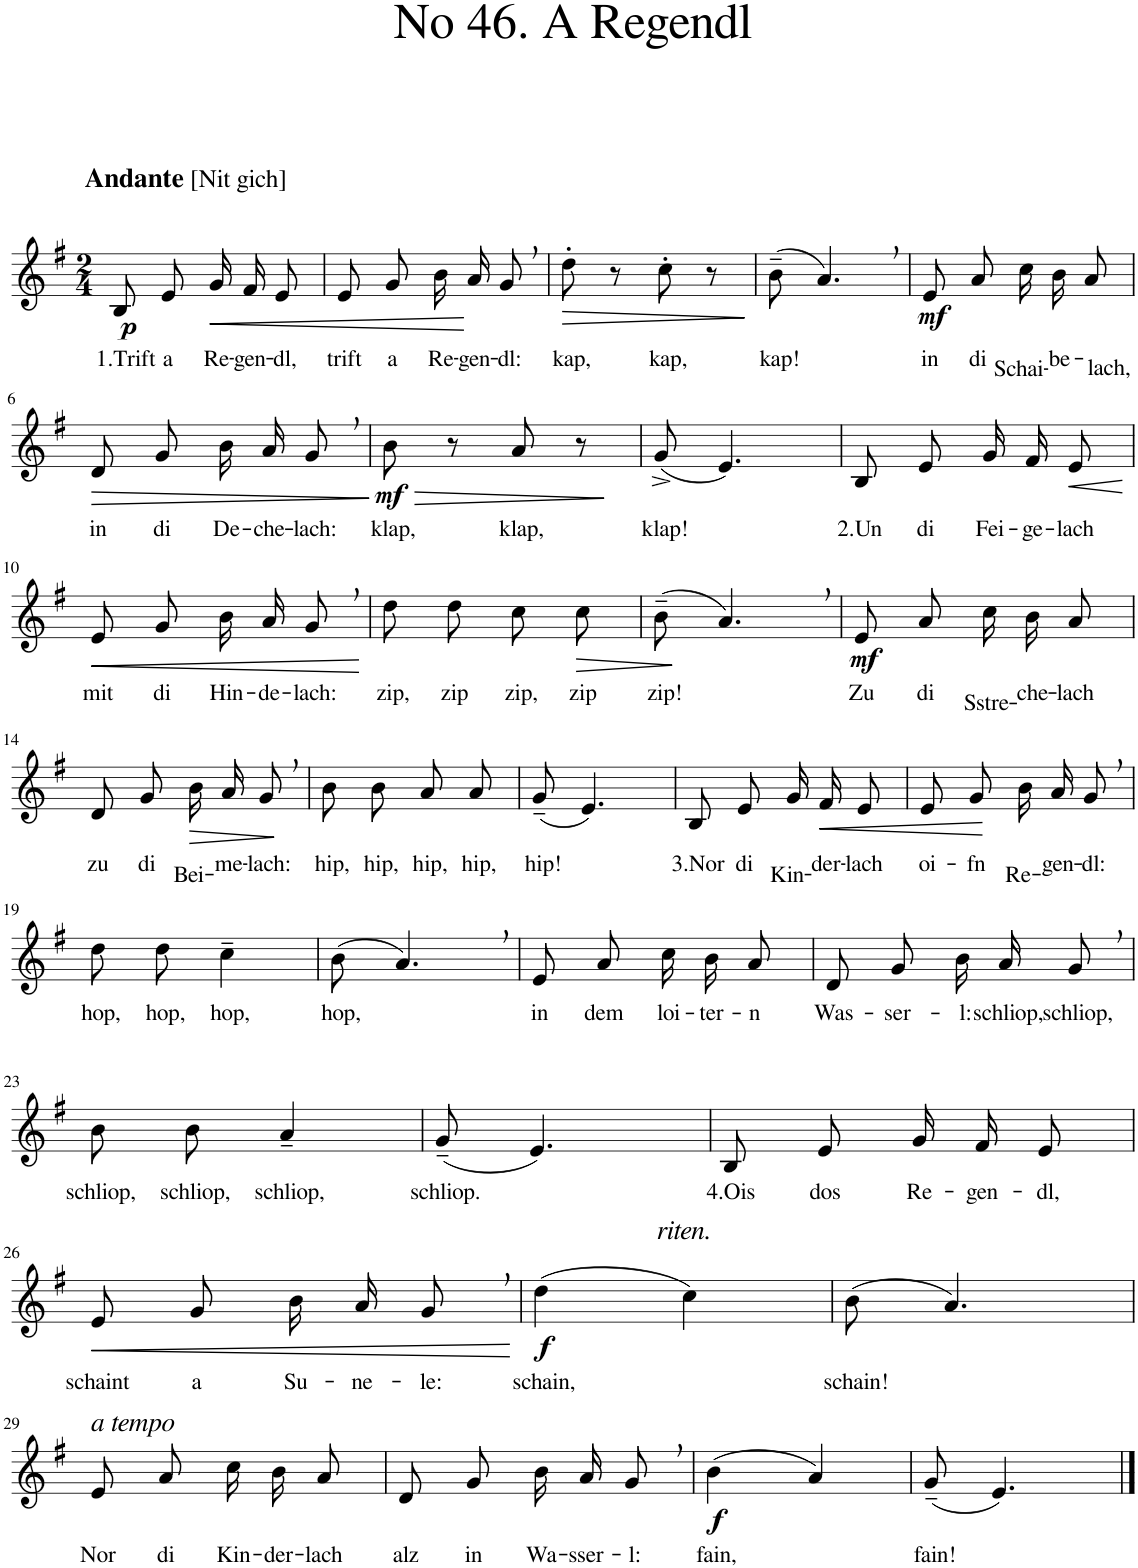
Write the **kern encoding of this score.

**kern	**text	**dynam
*part1	*part1	*part1
*staff1	*staff1	*staff1
*I"Klavier	*	*
*I'Klav.	*	*
*clefG2	*	*
*k[f#]	*	*
*M2/4	*	*
=1	=1	=1
!LO:TX:a:B:t=Andante	!	!
!LO:TX:a:t=[Nit gich]	!	!
!	!LO:LY:b	!LO:DY:b
8B/L	1.Trift	p
!	!LO:LY:b	!
8e/J	a	.
!	!LO:LY:b	!LO:HP:b
16g/LL	Re-	<
!	!LO:LY:b	!
16f#/J	-gen-	.
!	!LO:LY:b	!
8e/J	-dl,	.
.	.	[
=2	=2	=2
!	!LO:LY:b	!
8e/L	trift	.
!	!LO:LY:b	!
8g/J	a	.
!	!LO:LY:b	!
16b/LL	Re-	.
!	!LO:LY:b	!
16a/J	-gen-	.
!	!LO:LY:b	!
8g,/J	-dl:	.
=3	=3	=3
!	!LO:LY:b	!LO:HP:b
8dd'\	kap,	>
8r	.	.
!	!LO:LY:b	!
8cc'\	kap,	.
8r	.	.
.	.	]
=4	=4	=4
!	!LO:LY:b	!
(8b~\	kap!	.
4.a,/)	.	.
=5	=5	=5
!	!LO:LY:b	!LO:DY:b
8e/L	in	mf
!	!LO:LY:b	!
8a/J	di	.
!	!LO:LY:b	!
16cc\LL	Schai-	.
!	!LO:LY:b	!
16b\J	-be-	.
!	!LO:LY:b	!
8a\J	-lach,	.
!!LO:LB:g=z
=6	=6	=6
!	!LO:LY:b	!LO:HP:b
8d/L	in	>
!	!LO:LY:b	!
8g/J	di	.
!	!LO:LY:b	!
16b/LL	De-	.
!	!LO:LY:b	!
16a/J	-che-	.
!	!LO:LY:b	!
8g,/J	-lach:	.
.	.	]
=7	=7	=7
!	!LO:LY:b	!LO:HP:b
!	!	!LO:DY:n=1:b
8b\	klap,	> mf
8r	.	.
!	!LO:LY:b	!
8a/	klap,	.
8r	.	.
.	.	]
=8	=8	=8
!	!LO:LY:b	!
(8g^/	klap!	.
4.e/)	.	.
=9	=9	=9
!	!LO:LY:b	!
8B/L	2.Un	.
!	!LO:LY:b	!
8e/J	di	.
!	!LO:LY:b	!
16g/LL	Fei-	.
!	!LO:LY:b	!
16f#/J	-ge-	.
!	!LO:LY:b	!LO:HP:b
8e/J	-lach	<
.	.	[
!!LO:LB:g=z
=10	=10	=10
!	!LO:LY:b	!LO:HP:b
8e/L	mit	<
!	!LO:LY:b	!
8g/J	di	.
!	!LO:LY:b	!
16b/LL	Hin-	.
!	!LO:LY:b	!
16a/J	-de-	.
!	!LO:LY:b	!
8g,/J	-lach:	.
.	.	[
=11	=11	=11
!	!LO:LY:b	!
8dd\L	zip,	.
!	!LO:LY:b	!
8dd\J	zip	.
!	!LO:LY:b	!
8cc\L	zip,	.
!	!LO:LY:b	!LO:HP:b
8cc\J	zip	>
.	.	]
=12	=12	=12
!	!LO:LY:b	!
(8b~\	zip!	.
4.a,/)	.	.
=13	=13	=13
!	!LO:LY:b	!LO:DY:b
8e/L	Zu	mf
!	!LO:LY:b	!
8a/J	di	.
!	!LO:LY:b	!
16cc\LL	Sstre-	.
!	!LO:LY:b	!
16b\J	-che-	.
!	!LO:LY:b	!
8a\J	-lach	.
!!LO:LB:g=z
=14	=14	=14
!	!LO:LY:b	!
8d/L	zu	.
!	!LO:LY:b	!
8g/J	di	.
!	!LO:LY:b	!LO:HP:b
16b/LL	Bei-	>
!	!LO:LY:b	!
16a/J	-me-	.
!	!LO:LY:b	!
8g,/J	-lach:	.
.	.	]
=15	=15	=15
!	!LO:LY:b	!
8b\L	hip,	.
!	!LO:LY:b	!
8b\J	hip,	.
!	!LO:LY:b	!
8a/L	hip,	.
!	!LO:LY:b	!
8a/J	hip,	.
=16	=16	=16
!	!LO:LY:b	!
(8g~/	hip!	.
4.e/)	.	.
=17	=17	=17
!	!LO:LY:b	!
8B/L	3.Nor	.
!	!LO:LY:b	!
8e/J	di	.
!	!LO:LY:b	!
16g/LL	Kin-	.
!	!LO:LY:b	!LO:HP:b
16f#/J	-der-	<
!	!LO:LY:b	!
8e/J	-lach	.
.	.	[
=18	=18	=18
!	!LO:LY:b	!
8e/L	oi-	.
!	!LO:LY:b	!
8g/J	-fn	.
!	!LO:LY:b	!
16b/LL	Re-	.
!	!LO:LY:b	!
16a/J	-gen-	.
!	!LO:LY:b	!
8g,/J	-dl:	.
!!LO:LB:g=z
=19	=19	=19
!	!LO:LY:b	!
8dd\L	hop,	.
!	!LO:LY:b	!
8dd\J	hop,	.
!	!LO:LY:b	!
4cc~\	hop,	.
=20	=20	=20
!	!LO:LY:b	!
(8b\	hop,	.
4.a,/)	.	.
=21	=21	=21
!	!LO:LY:b	!
8e/L	in	.
!	!LO:LY:b	!
8a/J	dem	.
!	!LO:LY:b	!
16cc\LL	loi-	.
!	!LO:LY:b	!
16b\J	-ter-	.
!	!LO:LY:b	!
8a\J	-n	.
=22	=22	=22
!	!LO:LY:b	!
8d/L	Was-	.
!	!LO:LY:b	!
8g/J	-ser-	.
!	!LO:LY:b	!
16b/LL	-l:	.
!	!LO:LY:b	!
16a/J	schliop,	.
!	!LO:LY:b	!
8g,/J	schliop,	.
!!LO:LB:g=z
=23	=23	=23
!	!LO:LY:b	!
8b\L	schliop,	.
!	!LO:LY:b	!
8b\J	schliop,	.
!	!LO:LY:b	!
4a~/	schliop,	.
=24	=24	=24
!	!LO:LY:b	!
(8g~/	schliop.	.
4.e/)	.	.
=25	=25	=25
!	!LO:LY:b	!
8B/L	4.Ois	.
!	!LO:LY:b	!
8e/J	dos	.
!	!LO:LY:b	!
16g/LL	Re-	.
!	!LO:LY:b	!
16f#/J	-gen-	.
!	!LO:LY:b	!
8e/J	-dl,	.
!!LO:LB:g=z
=26	=26	=26
!	!LO:LY:b	!LO:HP:b
8e/L	schaint	<
!	!LO:LY:b	!
8g/J	a	.
!	!LO:LY:b	!
16b/LL	Su-	.
!	!LO:LY:b	!
16a/J	-ne-	.
!	!LO:LY:b	!
8g,/J	-le:	.
.	.	[
=27	=27	=27
!	!LO:LY:b	!LO:DY:b
(4dd\	schain,	f
!LO:TX:a:i:t=riten.	!	!
4cc\)	.	.
=28	=28	=28
!	!LO:LY:b	!
(8b\	schain!	.
4.a/)	.	.
!!LO:LB:g=z
=29	=29	=29
!LO:TX:a:i:t=a tempo	!	!
!	!LO:LY:b	!
8e/L	Nor	.
!	!LO:LY:b	!
8a/J	di	.
!	!LO:LY:b	!
16cc\LL	Kin-	.
!	!LO:LY:b	!
16b\J	-der-	.
!	!LO:LY:b	!
8a\J	-lach	.
=30	=30	=30
!	!LO:LY:b	!
8d/L	alz	.
!	!LO:LY:b	!
8g/J	in	.
!	!LO:LY:b	!
16b/LL	Wa-	.
!	!LO:LY:b	!
16a/J	-sser-	.
!	!LO:LY:b	!
8g,/J	-l:	.
=31	=31	=31
!	!LO:LY:b	!LO:DY:b
(4b\	fain,	f
4a/)	.	.
=32	=32	=32
!	!LO:LY:b	!
(8g~/	fain!	.
4.e/)	.	.
==	==	==
*-	*-	*-
